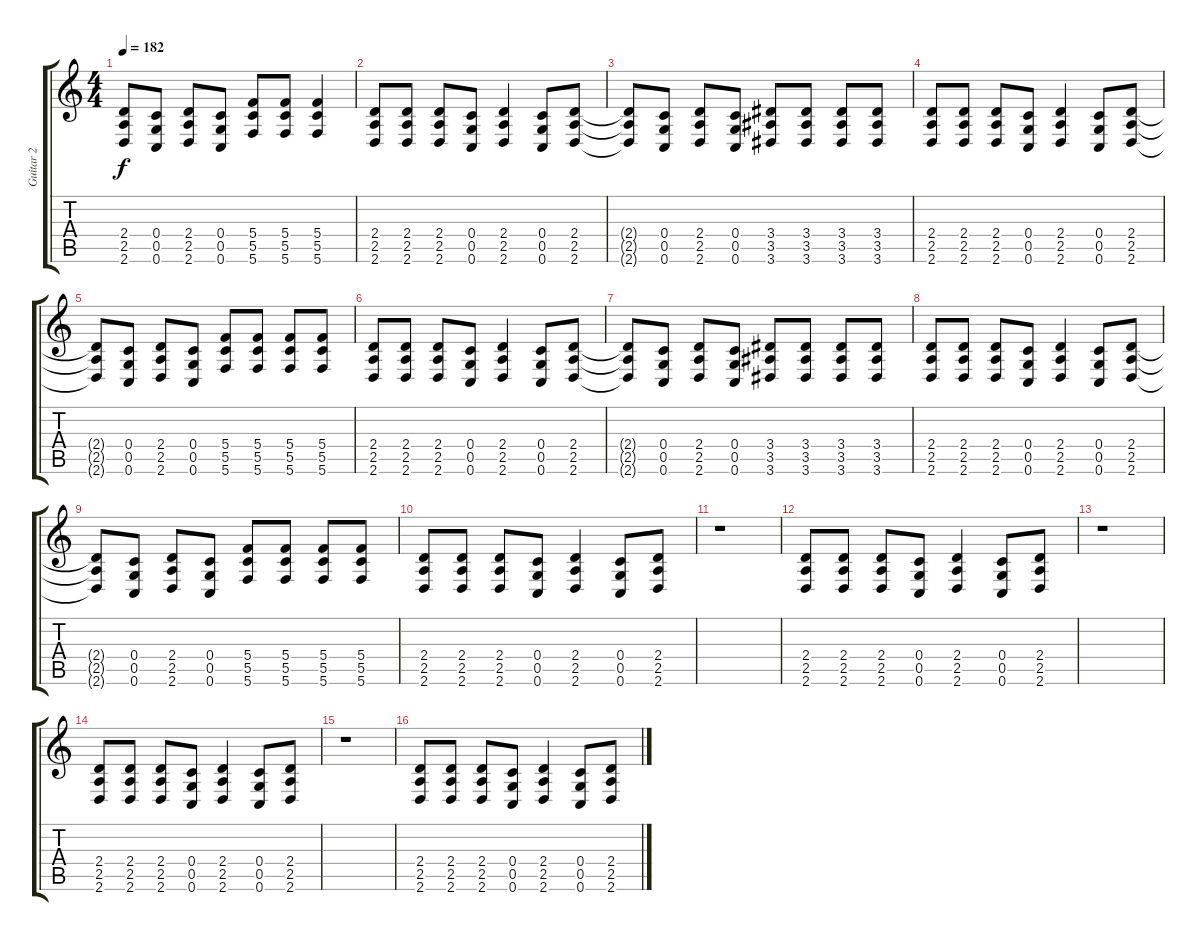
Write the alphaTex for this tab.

\track ("Guitar 2" "Guitar 2") {instrument distortionguitar}
\staff {score tabs}
\tuning (D4 A3 F3 C3 G2 C2) {hide}
\ts (4 4)
\tempo 182
\clef g2
\ks c
(2.4{t} 2.5{t} 2.6{t}).8{dy f} (0.4 0.5 0.6).8 (2.4 2.5 2.6).8 (0.4 0.5 0.6).8 (5.4 5.5 5.6).8 (5.4 5.5 5.6).8 (5.4 5.5 5.6).4 |
(2.4 2.5 2.6).8 (2.4 2.5 2.6).8 (2.4 2.5 2.6).8 (0.4 0.5 0.6).8 (2.4 2.5 2.6).4 (0.4 0.5 0.6).8 (2.4 2.5 2.6).8 |
(2.4{t} 2.5{t} 2.6{t}).8 (0.4 0.5 0.6).8 (2.4 2.5 2.6).8 (0.4 0.5 0.6).8 (3.4 3.5 3.6).8 (3.4 3.5 3.6).8 (3.4 3.5 3.6).8 (3.4 3.5 3.6).8 |
(2.4 2.5 2.6).8 (2.4 2.5 2.6).8 (2.4 2.5 2.6).8 (0.4 0.5 0.6).8 (2.4 2.5 2.6).4 (0.4 0.5 0.6).8 (2.4 2.5 2.6).8 |
(2.4{t} 2.5{t} 2.6{t}).8 (0.4 0.5 0.6).8 (2.4 2.5 2.6).8 (0.4 0.5 0.6).8 (5.4 5.5 5.6).8 (5.4 5.5 5.6).8 (5.4 5.5 5.6).8 (5.4 5.5 5.6).8 |
(2.4 2.5 2.6).8 (2.4 2.5 2.6).8 (2.4 2.5 2.6).8 (0.4 0.5 0.6).8 (2.4 2.5 2.6).4 (0.4 0.5 0.6).8 (2.4 2.5 2.6).8 |
(2.4{t} 2.5{t} 2.6{t}).8 (0.4 0.5 0.6).8 (2.4 2.5 2.6).8 (0.4 0.5 0.6).8 (3.4 3.5 3.6).8 (3.4 3.5 3.6).8 (3.4 3.5 3.6).8 (3.4 3.5 3.6).8 |
(2.4 2.5 2.6).8 (2.4 2.5 2.6).8 (2.4 2.5 2.6).8 (0.4 0.5 0.6).8 (2.4 2.5 2.6).4 (0.4 0.5 0.6).8 (2.4 2.5 2.6).8 |
(2.4{t} 2.5{t} 2.6{t}).8 (0.4 0.5 0.6).8 (2.4 2.5 2.6).8 (0.4 0.5 0.6).8 (5.4 5.5 5.6).8 (5.4 5.5 5.6).8 (5.4 5.5 5.6).8 (5.4 5.5 5.6).8 |
(2.4 2.5 2.6).8 (2.4 2.5 2.6).8 (2.4 2.5 2.6).8 (0.4 0.5 0.6).8 (2.4 2.5 2.6).4 (0.4 0.5 0.6).8 (2.4 2.5 2.6).8 |
r.1 |
(2.4 2.5 2.6).8 (2.4 2.5 2.6).8 (2.4 2.5 2.6).8 (0.4 0.5 0.6).8 (2.4 2.5 2.6).4 (0.4 0.5 0.6).8 (2.4 2.5 2.6).8 |
r.1 |
(2.4 2.5 2.6).8 (2.4 2.5 2.6).8 (2.4 2.5 2.6).8 (0.4 0.5 0.6).8 (2.4 2.5 2.6).4 (0.4 0.5 0.6).8 (2.4 2.5 2.6).8 |
r.1 |
(2.4 2.5 2.6).8 (2.4 2.5 2.6).8 (2.4 2.5 2.6).8 (0.4 0.5 0.6).8 (2.4 2.5 2.6).4 (0.4 0.5 0.6).8 (2.4 2.5 2.6).8
